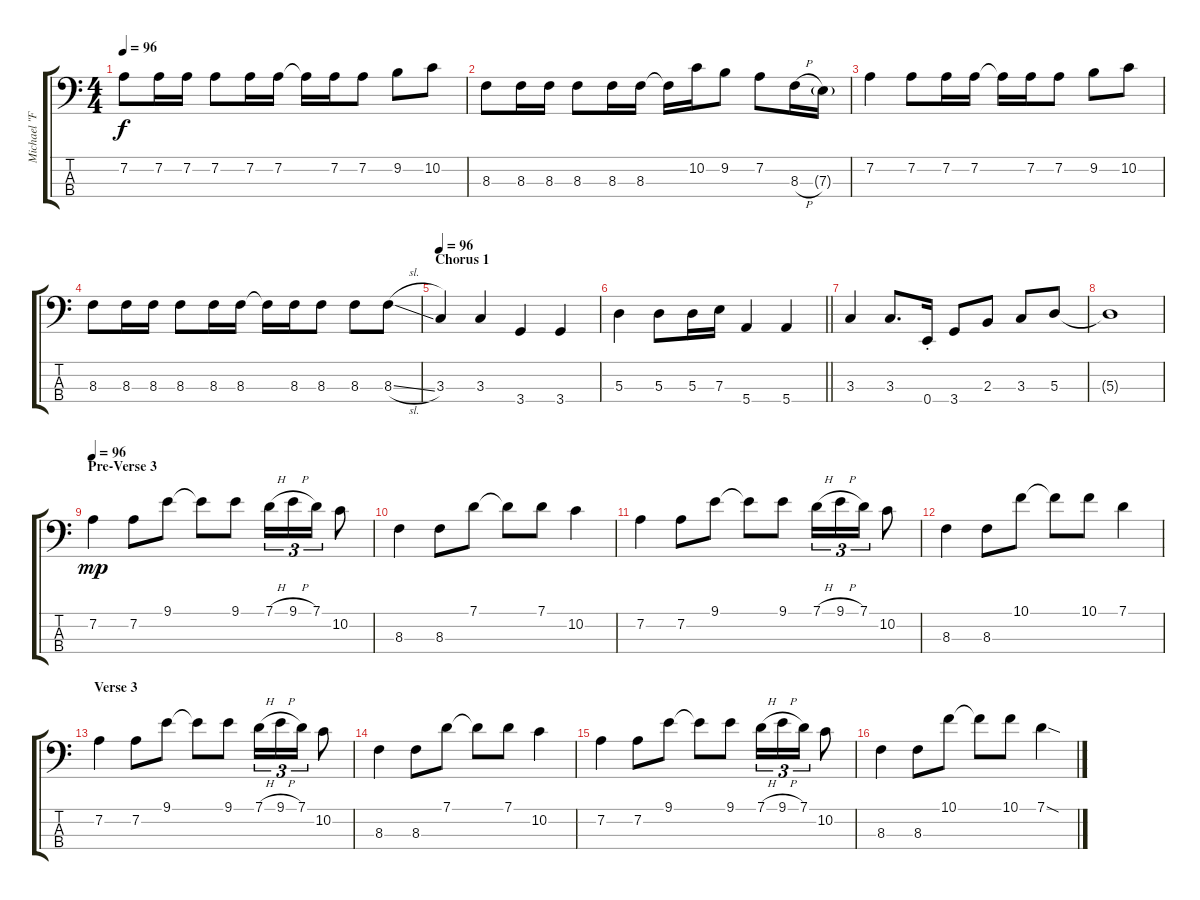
\track ("Michael \"Flea\" Balzary | Modulus Flea | " "Michael \"F") {instrument electricbassfinger}
\staff {score tabs}
\tuning (G2 D2 A1 E1) {hide}
\ts (4 4)
\tempo 96
\clef f4
\ks c
7.2.8{dy f} 7.2.16 7.2.16 7.2.8 7.2.16 7.2.16 7.2{t}.16 7.2.16 7.2.8 9.2.8 10.2.8 |
8.3.8 8.3.16 8.3.16 8.3.8 8.3.16 8.3.16 8.3{t}.16 10.2.16 9.2.8 7.2.8 8.3{h}.16 7.3{g}.16 |
7.2.4 7.2.8 7.2.16 7.2.16 7.2{t}.16 7.2.16 7.2.8 9.2.8 10.2.8 |
8.3.8 8.3.16 8.3.16 8.3.8 8.3.16 8.3.16 8.3{t}.16 8.3.16 8.3.8 8.3.8 8.3{sl}.8 |
\section ("" "Chorus 1")
\tempo 96
3.3.4 3.3.4 3.4.4 3.4.4 |
\barLineRight lightlight
5.3.4 5.3.8 5.3.16 7.3.16 5.4.4 5.4.4 |
3.3.4 3.3.8{d} 0.4{st}.16 3.4.8 2.3.8 3.3.8 5.3.8 |
5.3{t}.1 |
\section ("" "Pre-Verse 3")
\tempo 96
7.2.4{dy mp} 7.2.8 9.1.8 9.1{t}.8 9.1.8 7.1{h}.16{tu (3 2)} 9.1{h}.16{tu (3 2)} 7.1.16{tu (3 2)} 10.2.8 |
8.3.4 8.3.8 7.1.8 7.1{t}.8 7.1.8 10.2.4 |
7.2.4 7.2.8 9.1.8 9.1{t}.8 9.1.8 7.1{h}.16{tu (3 2)} 9.1{h}.16{tu (3 2)} 7.1.16{tu (3 2)} 10.2.8 |
8.3.4 8.3.8 10.1.8 10.1{t}.8 10.1.8 7.1.4 |
\section ("" "Verse 3")
7.2.4 7.2.8 9.1.8 9.1{t}.8 9.1.8 7.1{h}.16{tu (3 2)} 9.1{h}.16{tu (3 2)} 7.1.16{tu (3 2)} 10.2.8 |
8.3.4 8.3.8 7.1.8 7.1{t}.8 7.1.8 10.2.4 |
7.2.4 7.2.8 9.1.8 9.1{t}.8 9.1.8 7.1{h}.16{tu (3 2)} 9.1{h}.16{tu (3 2)} 7.1.16{tu (3 2)} 10.2.8 |
8.3.4 8.3.8 10.1.8 10.1{t}.8 10.1.8 7.1{sod}.4
